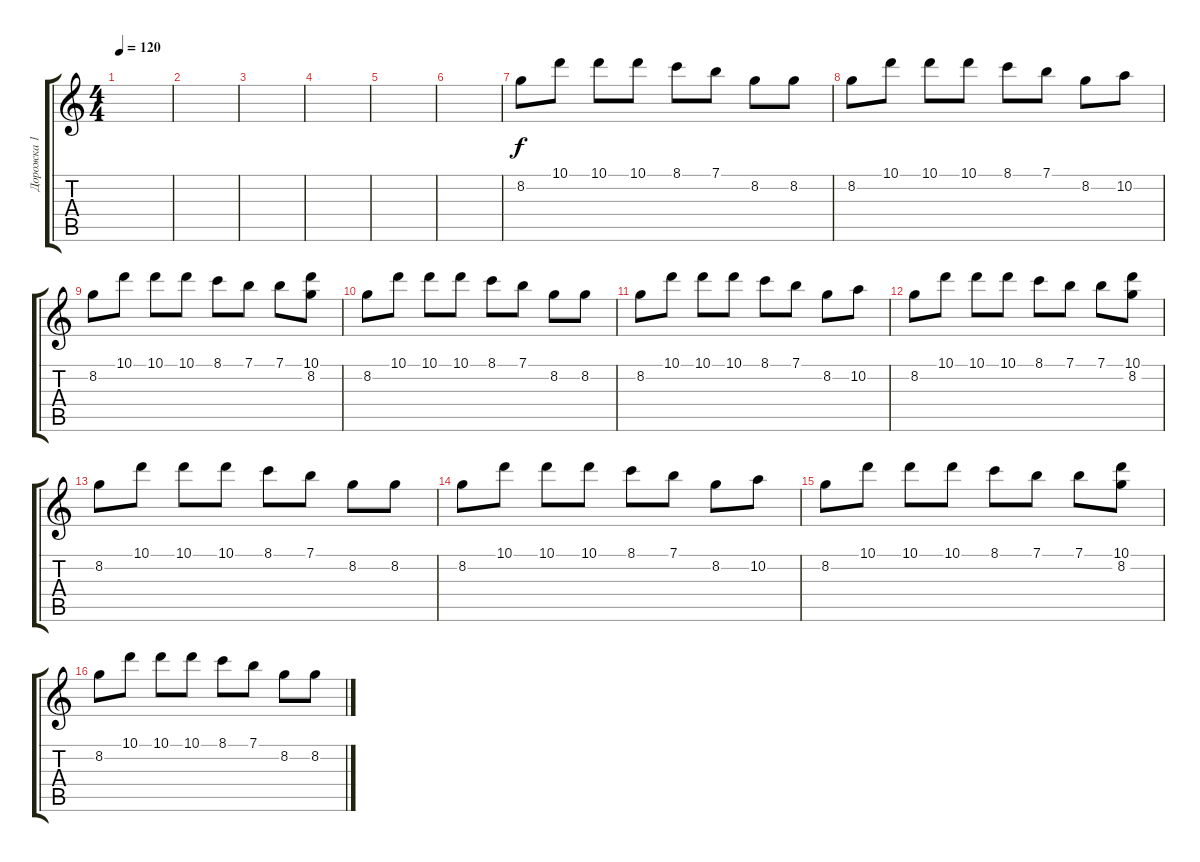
\track ("Дорожка 1" "Дорожка 1") {instrument distortionguitar}
\staff {score tabs}
\tuning (E4 B3 G3 D3 A2 E2) {hide}
\ts (4 4)
\tempo 120
\clef g2
\ks c
|
|
|
|
|
|
8.2.8 10.1.8 10.1.8 10.1.8 8.1.8 7.1.8 8.2.8 8.2.8 |
8.2.8 10.1.8 10.1.8 10.1.8 8.1.8 7.1.8 8.2.8 10.2.8 |
8.2.8 10.1.8 10.1.8 10.1.8 8.1.8 7.1.8 7.1.8 (10.1 8.2).8 |
8.2.8 10.1.8 10.1.8 10.1.8 8.1.8 7.1.8 8.2.8 8.2.8 |
8.2.8 10.1.8 10.1.8 10.1.8 8.1.8 7.1.8 8.2.8 10.2.8 |
8.2.8 10.1.8 10.1.8 10.1.8 8.1.8 7.1.8 7.1.8 (10.1 8.2).8 |
8.2.8 10.1.8 10.1.8 10.1.8 8.1.8 7.1.8 8.2.8 8.2.8 |
8.2.8 10.1.8 10.1.8 10.1.8 8.1.8 7.1.8 8.2.8 10.2.8 |
8.2.8 10.1.8 10.1.8 10.1.8 8.1.8 7.1.8 7.1.8 (10.1 8.2).8 |
8.2.8 10.1.8 10.1.8 10.1.8 8.1.8 7.1.8 8.2.8 8.2.8
